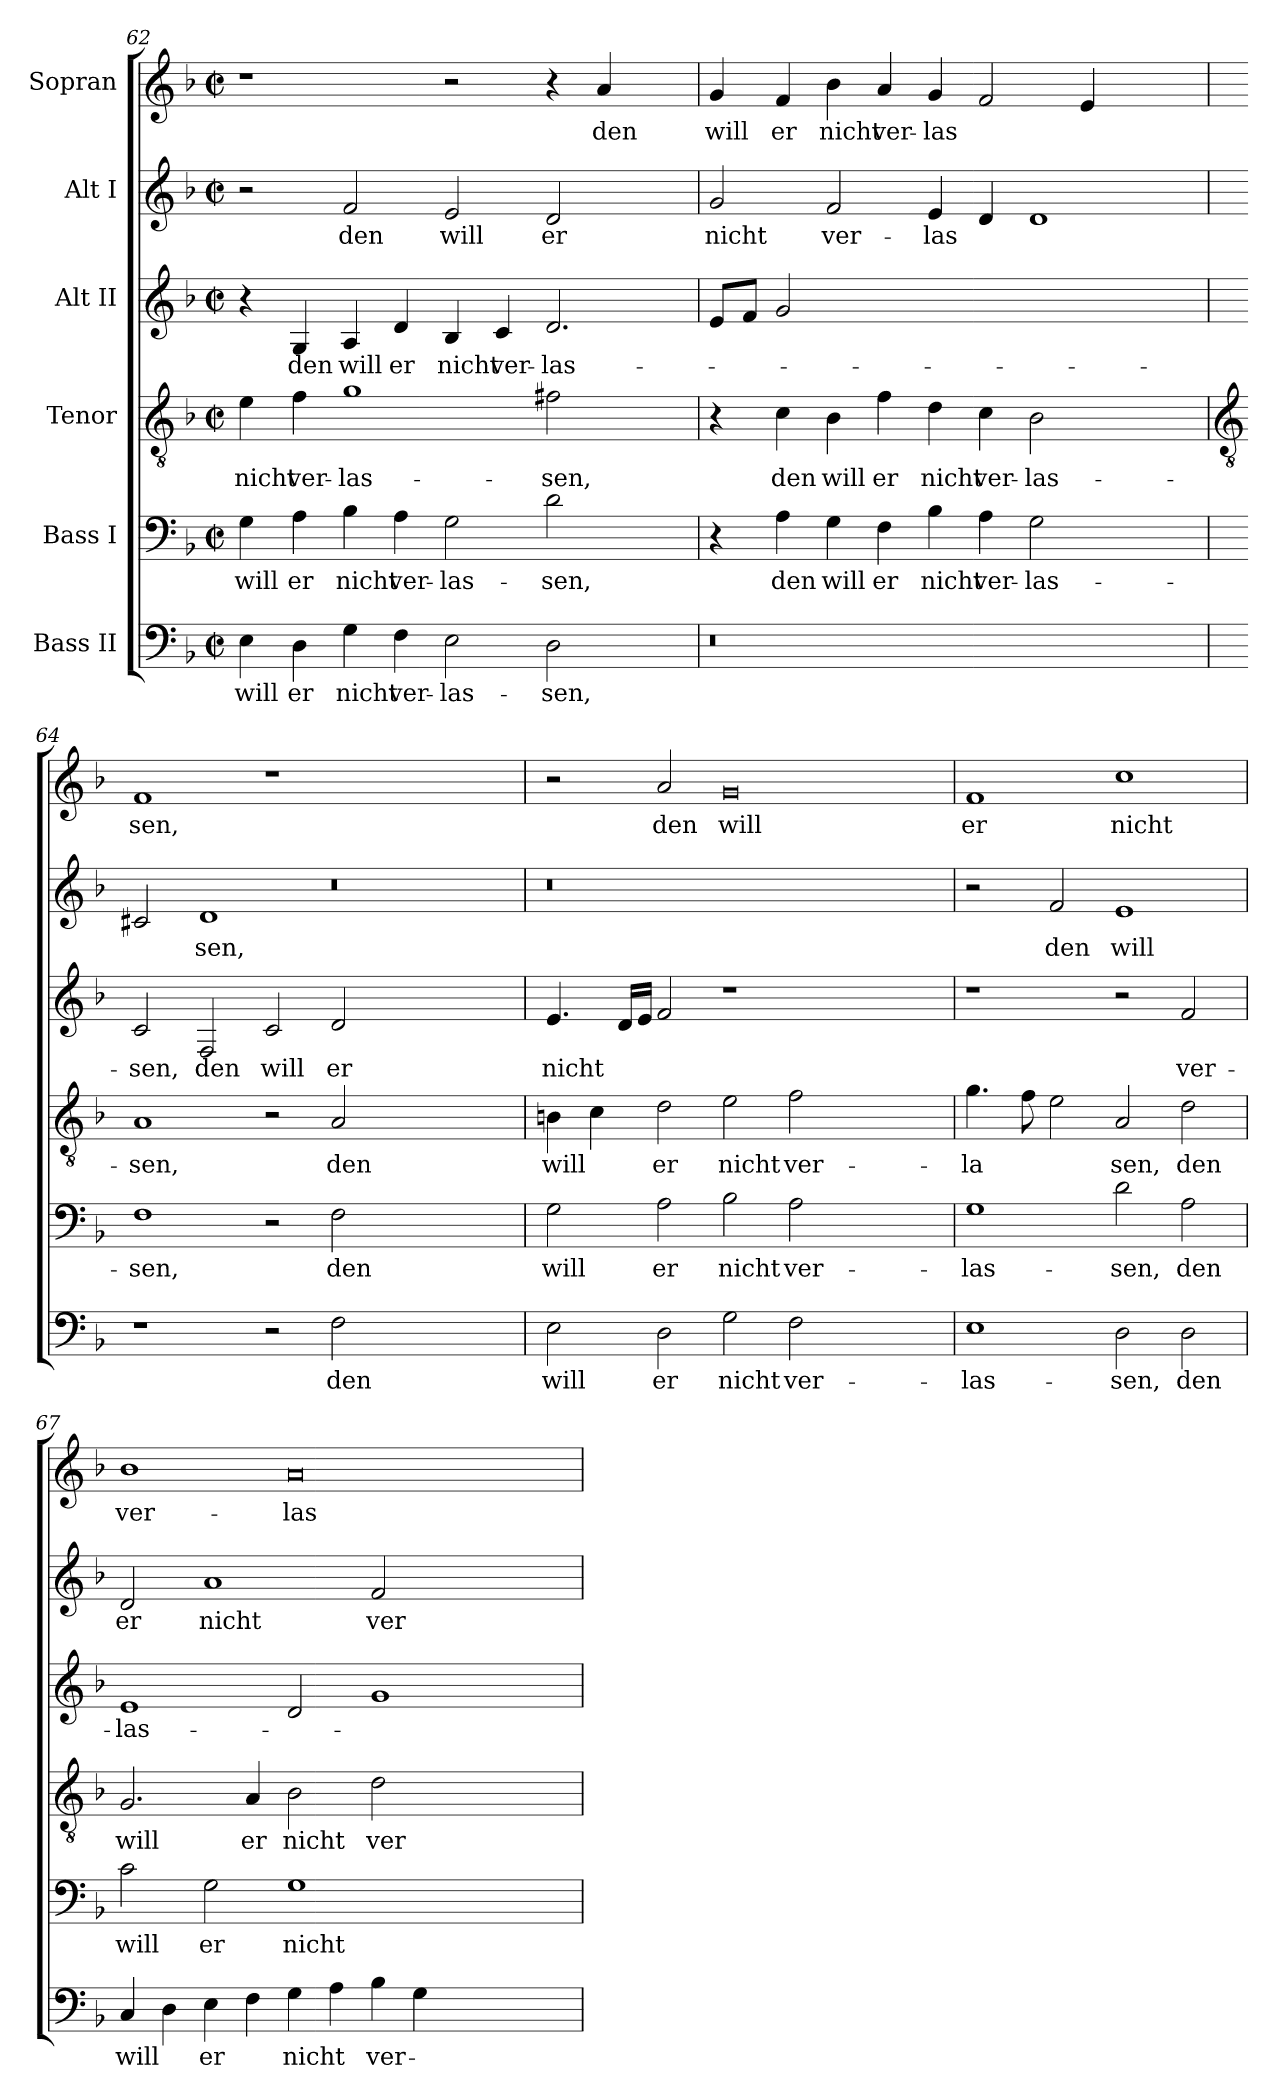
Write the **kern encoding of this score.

**kern	**text	**kern	**text	**kern	**text	**kern	**text	**kern	**text	**kern	**text
*part6	*part6	*part5	*part5	*part4	*part4	*part3	*part3	*part2	*part2	*part1	*part1
*staff6	*staff6	*staff5	*staff5	*staff4	*staff4	*staff3	*staff3	*staff2	*staff2	*staff1	*staff1
*I"Bass II	*	*I"Bass I	*	*I"Tenor	*	*I"Alt II	*	*I"Alt I	*	*I"Sopran	*
!!LO:LB:g=z
*clefF4	*	*clefF4	*	*clefGv2	*	*clefG2	*	*clefG2	*	*clefG2	*
*k[b-]	*	*k[b-]	*	*k[b-]	*	*k[b-]	*	*k[b-]	*	*k[b-]	*
*F:	*	*F:	*	*F:	*	*F:	*	*F:	*	*F:	*
*M4/2	*	*M4/2	*	*M4/2	*	*M4/2	*	*M4/2	*	*M4/2	*
*met(c|)	*	*met(c|)	*	*met(c|)	*	*met(c|)	*	*met(c|)	*	*met(c|)	*
=62	=62	=62	=62	=62	=62	=62	=62	=62	=62	=62	=62
!	!LO:LY:b	!	!LO:LY:b	!	!LO:LY:b	!	!	!	!	!	!
*	*	*	*	*	*	*	*	*	*	*^	*
4E	will	4G	will	4e	nicht	4r	.	2r	.	1r	4ryy	.
!	!LO:LY:b	!	!LO:LY:b	!	!LO:LY:b	!	!LO:LY:b	!	!	!	!	!
4D	er	4A	er	4f	ver-	4G	den	.	.	.	0ryy	.
!	!LO:LY:b	!	!LO:LY:b	!	!LO:LY:b	!	!LO:LY:b	!	!LO:LY:b	!	!	!
4G	nicht	4B-	nicht	1g	-las-	4A	will	2f	den	.	.	.
!	!LO:LY:b	!	!LO:LY:b	!	!	!	!LO:LY:b	!	!	!	!	!
4F	ver-	4A	ver-	.	.	4d	er	.	.	.	.	.
!	!LO:LY:b	!	!LO:LY:b	!	!	!	!LO:LY:b	!	!LO:LY:b	!	!	!
2E	-las-	2G	-las-	.	.	4B-	nicht	2e	will	2r	.	.
!	!	!	!	!	!	!	!LO:LY:b	!	!	!	!	!
.	.	.	.	.	.	4c	ver-	.	.	.	.	.
!	!LO:LY:b	!	!LO:LY:b	!	!LO:LY:b	!	!LO:LY:b	!	!LO:LY:b	!	!	!
2D	-sen,	2d	-sen,	2f#X	-sen,	2.d	-las-	2d	er	4r	.	.
!	!	!	!	!	!	!	!	!	!	!	!	!LO:LY:b
.	.	.	.	.	.	.	.	.	.	4a	.	den
4ryy	.	4ryy	.	4ryy	.	.	.	4ryy	.	4ryy	.	.
=63	=63	=63	=63	=63	=63	=63	=63	=63	=63	=63	=63	=63
!	!	!	!	!	!	!	!	!	!LO:LY:b	!	!	!LO:LY:b
0r	.	4r	.	4r	.	8eL	.	2g	nicht	4g	2ryy	will
.	.	.	.	.	.	8fJ	.	.	.	.	.	.
!	!	!	!LO:LY:b	!	!LO:LY:b	!	!	!	!	!	!	!LO:LY:b
.	.	4A	den	4c	den	2g	.	.	.	4f	.	er
!	!	!	!LO:LY:b	!	!LO:LY:b	!	!	!	!LO:LY:b	!	!	!LO:LY:b
.	.	4G	will	4B-	will	.	.	2f	ver-	4b-	0ryy	nicht
!	!	!	!LO:LY:b	!	!LO:LY:b	!	!	!	!	!	!	!LO:LY:b
.	.	4F	er	4f	er	1..ryy	.	.	.	4a	.	ver-
!	!	!	!LO:LY:b	!	!LO:LY:b	!	!	!	!LO:LY:b	!	!	!LO:LY:b
.	.	4B-	nicht	4d	nicht	.	.	4e	-las	4g	.	-las
!	!	!	!LO:LY:b	!	!LO:LY:b	!	!	!	!	!	!	!
.	.	4A	ver-	4c	ver-	.	.	4d	.	2f	.	.
!	!	!	!LO:LY:b	!	!LO:LY:b	!	!	!	!	!	!	!
.	.	2G	-las-	2B-	-las-	.	.	1d	.	.	.	.
.	.	.	.	.	.	.	.	.	.	4e	.	.
2ryy	.	2ryy	.	2ryy	.	.	.	.	.	2ryy	.	.
*	*	*	*	*	*	*	*	*	*	*v	*v	*
!!LO:LB:g=z
=64	=64	=64	=64	=64	=64	=64	=64	=64	=64	=64	=64
*	*	*	*	*clefGv2	*	*	*	*	*	*	*
!	!	!	!LO:LY:b	!	!LO:LY:b	!	!LO:LY:b	!	!	!	!LO:LY:b
1r	.	1F	-sen,	1A	-sen,	2c	-sen,	2c#X	.	1f	sen,
!	!	!	!	!	!	!	!LO:LY:b	!	!LO:LY:b	!	!
.	.	.	.	.	.	2F	den	1d	sen,	.	.
!	!	!	!	!	!	!	!LO:LY:b	!	!	!	!
2r	.	2r	.	2r	.	2c	will	.	.	1r	.
!	!LO:LY:b	!	!LO:LY:b	!	!LO:LY:b	!	!LO:LY:b	!	!	!	!
2F	den	2F	den	2A	den	2d	er	0r	.	.	.
1.ryy	.	1.ryy	.	1.ryy	.	1.ryy	.	.	.	1.ryy	.
=65	=65	=65	=65	=65	=65	=65	=65	=65	=65	=65	=65
!	!LO:LY:b	!	!LO:LY:b	!	!LO:LY:b	!	!LO:LY:b	!	!	!	!
2E	will	2G	will	4Bn	will	4.e	nicht	0r	.	2r	.
.	.	.	.	4c	.	.	.	.	.	.	.
.	.	.	.	.	.	16dLL	.	.	.	.	.
.	.	.	.	.	.	16eJJ	.	.	.	.	.
!	!LO:LY:b	!	!LO:LY:b	!	!LO:LY:b	!	!	!	!	!	!LO:LY:b
2D	er	2A	er	2d	er	2f	.	.	.	2a	den
!	!LO:LY:b	!	!LO:LY:b	!	!LO:LY:b	!	!	!	!	!	!LO:LY:b
2G	nicht	2B-	nicht	2e	nicht	1r	.	.	.	0g	will
!	!LO:LY:b	!	!LO:LY:b	!	!LO:LY:b	!	!	!	!	!	!
2F	ver-	2A	ver-	2f	ver-	.	.	.	.	.	.
1ryy	.	1ryy	.	1ryy	.	1ryy	.	1ryy	.	.	.
!!LO:LB:g=z
=66	=66	=66	=66	=66	=66	=66	=66	=66	=66	=66	=66
!	!LO:LY:b	!	!LO:LY:b	!	!LO:LY:b	!	!	!	!	!	!LO:LY:b
1E	-las-	1G	-las-	4.g	-la	1r	.	2r	.	1f	er
.	.	.	.	8f	.	.	.	.	.	.	.
!	!	!	!	!	!	!	!	!	!LO:LY:b	!	!
.	.	.	.	2e	.	.	.	2f	den	.	.
!	!LO:LY:b	!	!LO:LY:b	!	!LO:LY:b	!	!	!	!LO:LY:b	!	!LO:LY:b
2D	-sen,	2d	-sen,	2A	sen,	2r	.	1e	will	1cc	nicht
!	!LO:LY:b	!	!LO:LY:b	!	!LO:LY:b	!	!LO:LY:b	!	!	!	!
2D	den	2A	den	2d	den	2f	ver-	.	.	.	.
=67	=67	=67	=67	=67	=67	=67	=67	=67	=67	=67	=67
!	!LO:LY:b	!	!LO:LY:b	!	!LO:LY:b	!	!LO:LY:b	!	!LO:LY:b	!	!LO:LY:b
4C	will	2c	will	2.G	will	1e	-las-	2d	er	1b-	ver-
4D	.	.	.	.	.	.	.	.	.	.	.
!	!LO:LY:b	!	!LO:LY:b	!	!	!	!	!	!LO:LY:b	!	!
4E	er	2G	er	.	.	.	.	1a	nicht	.	.
!	!	!	!	!	!LO:LY:b	!	!	!	!	!	!
4F	.	.	.	4A	er	.	.	.	.	.	.
!	!LO:LY:b	!	!LO:LY:b	!	!LO:LY:b	!	!	!	!	!	!LO:LY:b
4G	nicht	1G	nicht	2B-	nicht	2d	.	.	.	0a	-las-
4A	.	.	.	.	.	.	.	.	.	.	.
!	!LO:LY:b	!	!	!	!LO:LY:b	!	!	!	!LO:LY:b	!	!
4B-	ver-	.	.	2d	ver-	1g	.	2f	ver-	.	.
4G	.	.	.	.	.	.	.	.	.	.	.
1ryy	.	1ryy	.	1ryy	.	.	.	1ryy	.	.	.
.	.	.	.	.	.	2ryy	.	.	.	.	.
=	=	=	=	=	=	=	=	=	=	=	=
*-	*-	*-	*-	*-	*-	*-	*-	*-	*-	*-	*-
